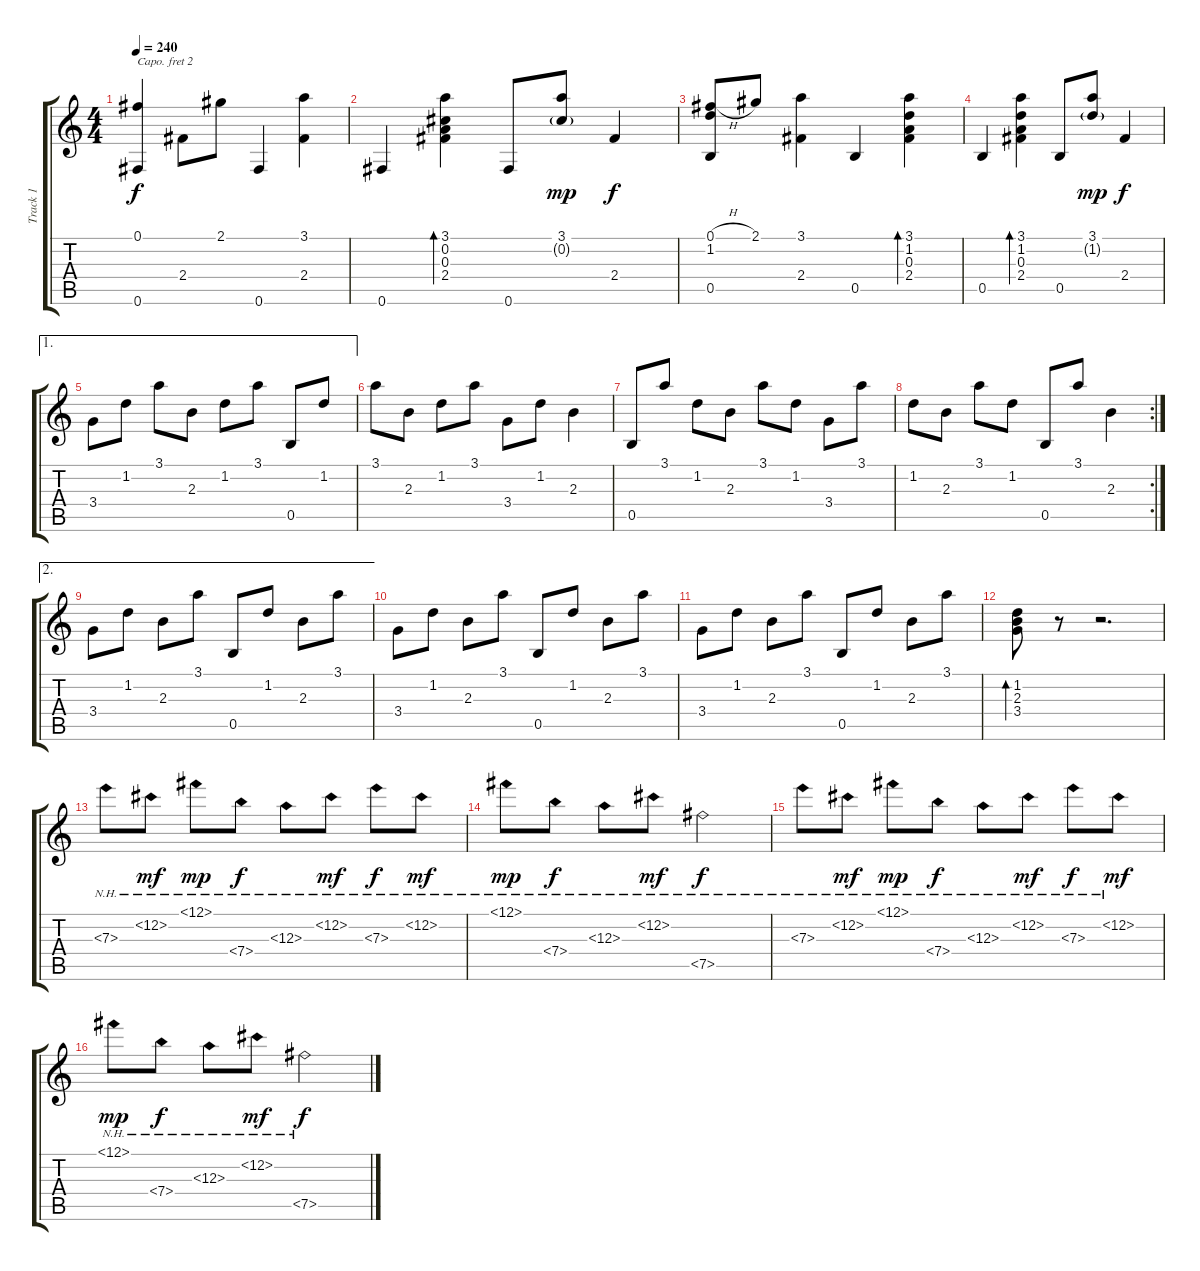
\track ("Track 1" "Track 1") {instrument acousticguitarsteel}
\staff {score tabs}
\capo 2
\tuning (E4 B3 G3 D3 A2 E2) {hide}
\ts (4 4)
\tempo 240
\clef g2
\ks c
(0.1 0.6).4{dy f} 2.4.8 2.1.8 0.6.4 (3.1 2.4).4 |
0.6.4 (3.1 0.2 0.3 2.4).4{bd 60} 0.6.8 (3.1 0.2{g}).8{dy mp} 2.4.4{dy f} |
(0.1{h} 1.2 0.5).8 2.1.8 (3.1 2.4).4 0.5.4 (3.1 1.2 0.3 2.4).4{bd 60} |
0.5.4 (3.1 1.2 0.3 2.4).4{bd 60} 0.5.8 (3.1 1.2{g}).8{dy mp} 2.4.4{dy f} |
\ae 1
3.4.8 1.2.8 3.1.8 2.3.8 1.2.8 3.1.8 0.5.8 1.2.8 |
3.1.8 2.3.8 1.2.8 3.1.8 3.4.8 1.2.8 2.3.4 |
0.5.8 3.1.8 1.2.8 2.3.8 3.1.8 1.2.8 3.4.8 3.1.8 |
\rc 2
1.2.8 2.3.8 3.1.8 1.2.8 0.5.8 3.1.8 2.3.4 |
\ae 2
3.4.8 1.2.8 2.3.8 3.1.8 0.5.8 1.2.8 2.3.8 3.1.8 |
3.4.8 1.2.8 2.3.8 3.1.8 0.5.8 1.2.8 2.3.8 3.1.8 |
3.4.8 1.2.8 2.3.8 3.1.8 0.5.8 1.2.8 2.3.8 3.1.8 |
(1.2 2.3 3.4).8{bd 60} r.8 r.2{d} |
7.3{nh}.8 12.2{nh}.8{dy mf} 12.1{nh}.8{dy mp} 7.4{nh}.8{dy f} 12.3{nh}.8 12.2{nh}.8{dy mf} 7.3{nh}.8{dy f} 12.2{nh}.8{dy mf} |
12.1{nh}.8{dy mp} 7.4{nh}.8{dy f} 12.3{nh}.8 12.2{nh}.8{dy mf} 7.5{nh}.2{dy f} |
7.3{nh}.8 12.2{nh}.8{dy mf} 12.1{nh}.8{dy mp} 7.4{nh}.8{dy f} 12.3{nh}.8 12.2{nh}.8{dy mf} 7.3{nh}.8{dy f} 12.2{nh}.8{dy mf} |
12.1{nh}.8{dy mp} 7.4{nh}.8{dy f} 12.3{nh}.8 12.2{nh}.8{dy mf} 7.5{nh}.2{dy f}
